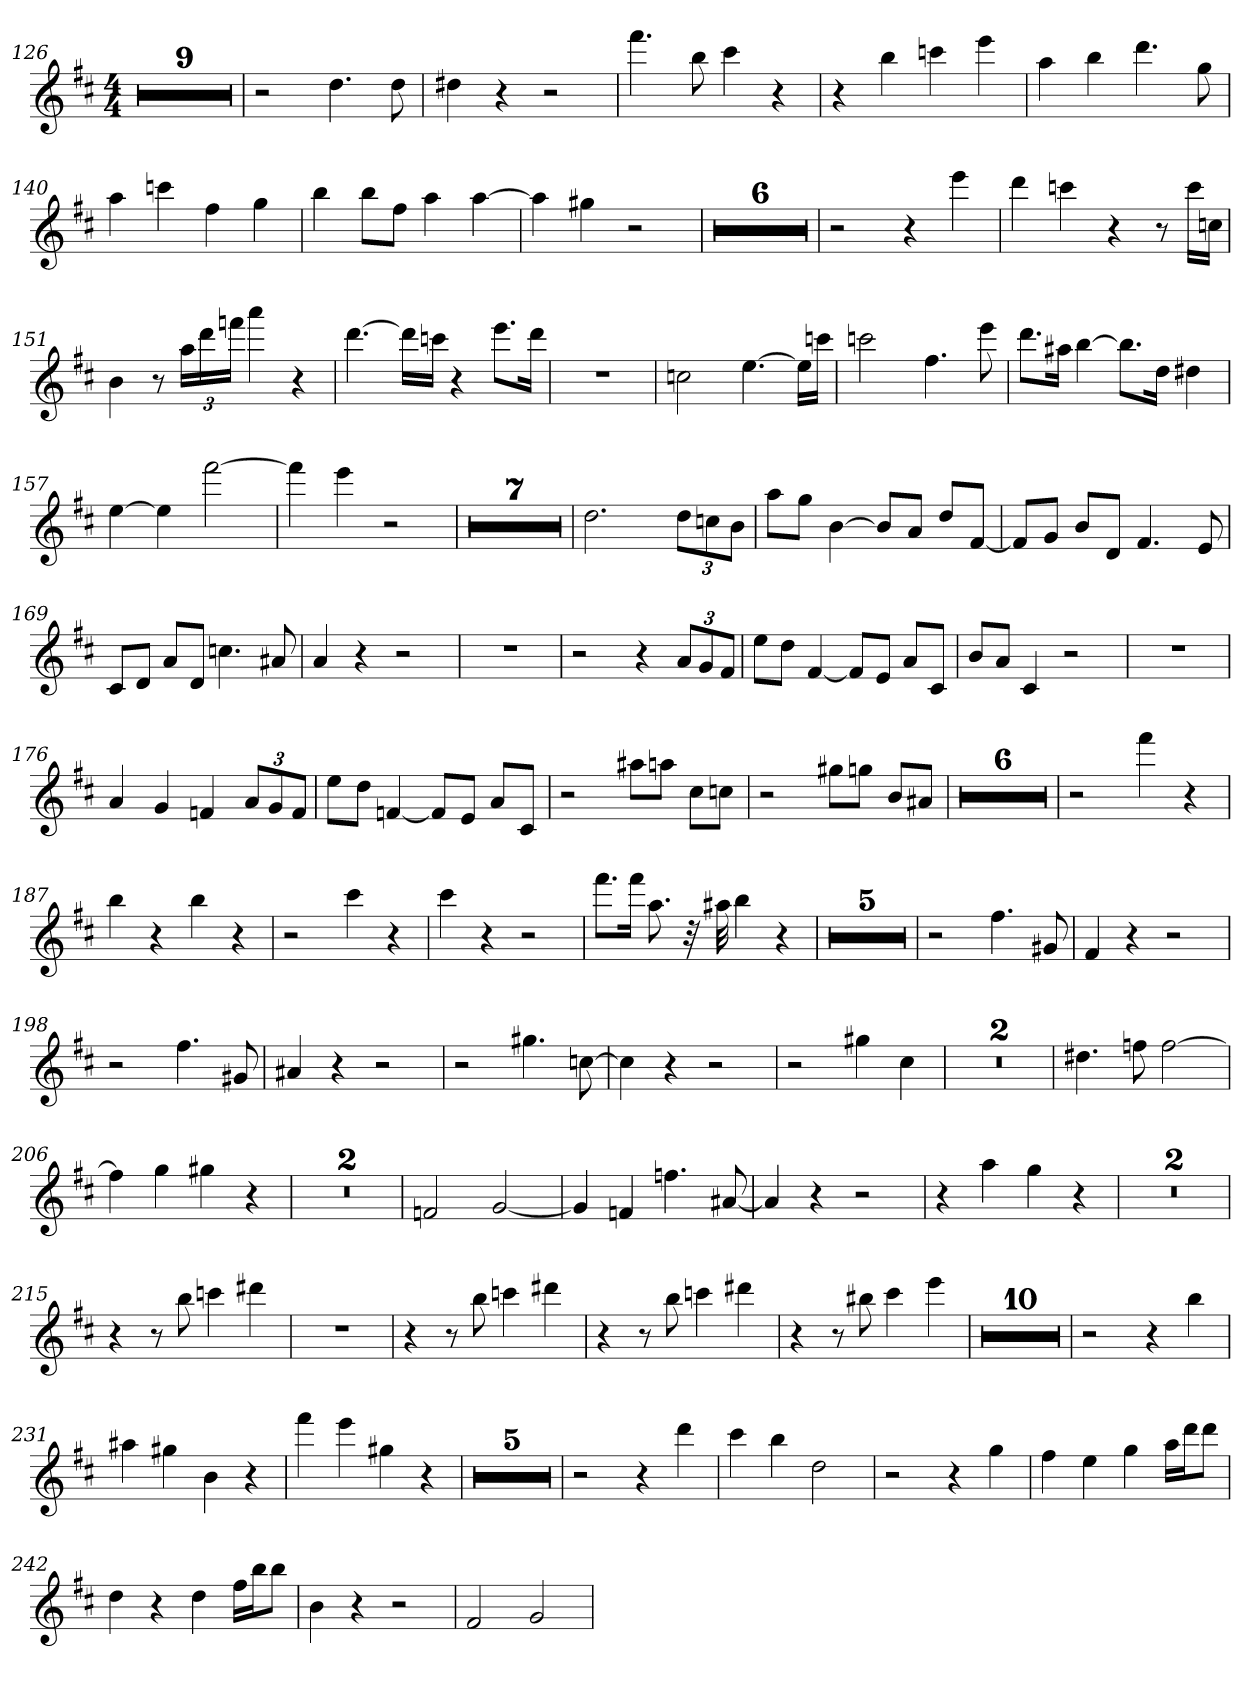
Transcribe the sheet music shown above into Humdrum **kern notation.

**kern
*part1
*staff1
*clefG2
*k[f#c#]
*D:
*M4/4
=126
1r
=127
1r
=128
1r
=129
1r
=130
1r
=131
1r
=132
1r
=133
1r
=134
1r
=135
2r
4.dd
8dd
=136
4dd#X
4r
2r
=137
4.fff#
8bb
4ccc#
4r
=138
4r
4bb
4cccn
4eee
=139
4aa
4bb
4.ddd
8gg
=140
4aa
4cccn
4ff#
4gg
=141
4bb
8bb\L
8ff#\J
4aa
[4aa
=142
4aa]
4gg#X
2r
=143
1r
=144
1r
=145
1r
=146
1r
=147
1r
=148
1r
=149
2r
4r
4eee
=150
4ddd
4cccn
4r
8r
16ccc\LL
16ccn\JJ
=151
4b
8r
24aa\LL
24ddd\
24fffn\JJ
4aaa
4r
=152
[4.ddd
16ddd\LL]
16cccn\JJ
4r
8.eee\L
16ddd\Jk
=153
1r
=154
2ccn
[4.ee
16ee\LL]
16cccn\JJ
=155
2cccn
4.ff#
8eee
=156
8.ddd\L
16aa#X\Jk
[4bb
8.bb\L]
16dd\Jk
4dd#X
=157
[4ee
4ee]
[2fff#
=158
4fff#]
4eee
2r
=159
1r
=160
1r
=161
1r
=162
1r
=163
1r
=164
1r
=165
1r
=166
2.dd
12dd\L
12ccn\
12b\J
=167
8aa\L
8gg\J
[4b
8b/L]
8a/J
8dd/L
[8f#/J
=168
8f#/L]
8g/J
8b/L
8d/J
4.f#
8e
=169
8c#/L
8d/J
8a/L
8d/J
4.ccn
8a#X
=170
4a
4r
2r
=171
1r
=172
2r
4r
12a/L
12g/
12f#/J
=173
8ee\L
8dd\J
[4f#
8f#/L]
8e/J
8a/L
8c#/J
=174
8b/L
8a/J
4c#
2r
=175
1r
=176
4a
4g
4fn
12a/L
12g/
12f/J
=177
8ee\L
8dd\J
[4fn
8f/L]
8e/J
8a/L
8c#/J
=178
2r
8aa#X\L
8aan\J
8cc#\L
8ccn\J
=179
2r
8gg#X\L
8ggn\J
8b/L
8a#X/J
=180
1r
=181
1r
=182
1r
=183
1r
=184
1r
=185
1r
=186
2r
4fff#
4r
=187
4bb
4r
4bb
4r
=188
2r
4ccc#
4r
=189
4ccc#
4r
2r
=190
8.fff#\L
16fff#\Jk
8.aa
32r
32aa#X
4bb
4r
=191
1r
=192
1r
=193
1r
=194
1r
=195
1r
=196
2r
4.ff#
8g#X
=197
4f#
4r
2r
=198
2r
4.ff#
8g#X
=199
4a#X
4r
2r
=200
2r
4.gg#X
[8ccn
=201
4cc]
4r
2r
=202
2r
4gg#X
4cc#
=203
1r
=204
1r
=205
4.dd#X
8ffn
[2ff
=206
4ff]
4gg
4gg#X
4r
=207
1r
=208
1r
=209
2fn
[2g
=210
4g]
4fn
4.ffn
[8a#X
=211
4a#]
4r
2r
=212
4r
4aa
4gg
4r
=213
1r
=214
1r
=215
4r
8r
8bb
4cccn
4ddd#X
=216
1r
=217
4r
8r
8bb
4cccn
4ddd#X
=218
4r
8r
8bb
4cccn
4ddd#X
=219
4r
8r
8bb#X
4ccc#
4eee
=220
1r
=221
1r
=222
1r
=223
1r
=224
1r
=225
1r
=226
1r
=227
1r
=228
1r
=229
1r
=230
2r
4r
4bb
=231
4aa#X
4gg#X
4b
4r
=232
4fff#
4eee
4gg#X
4r
=233
1r
=234
1r
=235
1r
=236
1r
=237
1r
=238
2r
4r
4ddd
=239
4ccc#
4bb
2dd
=240
2r
4r
4gg
=241
4ff#
4ee
4gg
16aa\LL
16ddd\J
8ddd\J
=242
4dd
4r
4dd
16ff#\LL
16bb\J
8bb\J
=243
4b
4r
2r
=244
2f#
2g
=
*-
